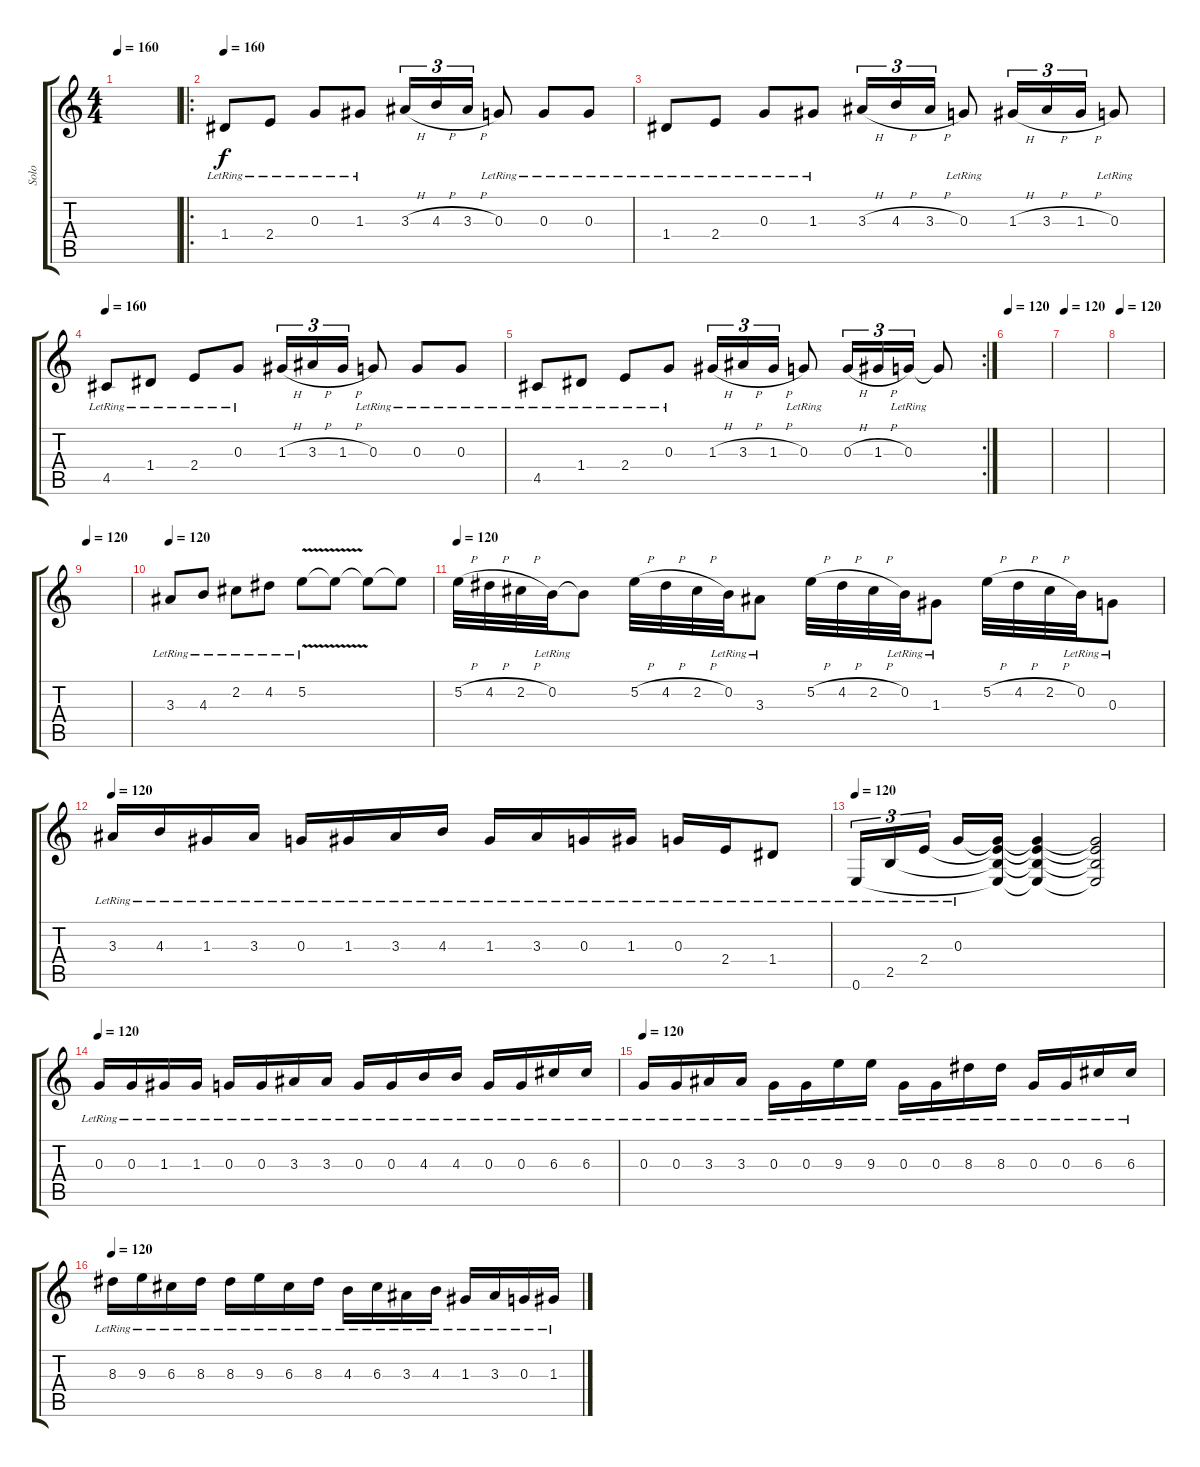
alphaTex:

\track ("Solo" "Solo") {instrument acousticguitarsteel}
\staff {score tabs}
\tuning (E4 B3 G3 D3 A2 E2) {hide}
\ts (4 4)
\tempo 160
\clef g2
\ks c
|
\ro
\tempo 160
1.4{lr}.8 2.4{lr}.8 0.3{lr}.8 1.3{lr}.8 3.3{h}.16{tu (3 2)} 4.3{h}.16{tu (3 2)} 3.3{h}.16{tu (3 2)} 0.3{lr}.8 0.3{lr}.8 0.3{lr}.8 |
1.4{lr}.8 2.4{lr}.8 0.3{lr}.8 1.3{lr}.8 3.3{h}.16{tu (3 2)} 4.3{h}.16{tu (3 2)} 3.3{h}.16{tu (3 2)} 0.3{lr}.8 1.3{h}.16{tu (3 2)} 3.3{h}.16{tu (3 2)} 1.3{h}.16{tu (3 2)} 0.3{lr}.8 |
\tempo 160
4.5{lr}.8 1.4{lr}.8 2.4{lr}.8 0.3{lr}.8 1.3{h}.16{tu (3 2)} 3.3{h}.16{tu (3 2)} 1.3{h}.16{tu (3 2)} 0.3{lr}.8 0.3{lr}.8 0.3{lr}.8 |
\rc 2
4.5{lr}.8 1.4{lr}.8 2.4{lr}.8 0.3{lr}.8 1.3{h}.16{tu (3 2)} 3.3{h}.16{tu (3 2)} 1.3{h}.16{tu (3 2)} 0.3{lr}.8 0.3{h}.16{tu (3 2)} 1.3{h}.16{tu (3 2)} 0.3{lr}.16{tu (3 2)} 0.3{t}.8 |
\tempo 120
|
\tempo 120
|
\tempo 120
|
\tempo 120
|
\tempo 120
3.3{lr}.8 4.3{lr}.8 2.2{lr}.8 4.2{lr}.8 5.2{v lr}.8 5.2{t}.8 5.2{t}.8 5.2{t}.8 |
\tempo 120
5.2{h}.32 4.2{h}.32 2.2{h}.32 0.2{lr}.32 0.2{t}.8 5.2{h}.32 4.2{h}.32 2.2{h}.32 0.2{lr}.32 3.3{lr}.8 5.2{h}.32 4.2{h}.32 2.2{h}.32 0.2{lr}.32 1.3{lr}.8 5.2{h}.32 4.2{h}.32 2.2{h}.32 0.2{lr}.32 0.3{lr}.8 |
\tempo 120
3.3{lr}.16 4.3{lr}.16 1.3{lr}.16 3.3{lr}.16 0.3{lr}.16 1.3{lr}.16 3.3{lr}.16 4.3{lr}.16 1.3{lr}.16 3.3{lr}.16 0.3{lr}.16 1.3{lr}.16 0.3{lr}.16 2.4{lr}.16 1.4{lr}.8 |
\tempo 120
0.6{lr}.16{tu (3 2)} 2.5{lr}.16{tu (3 2)} 2.4{lr}.16{tu (3 2)} 0.3{lr}.16 (0.3{t} 2.4{t} 2.5{t} 0.6{t}).16 (0.3{t} 2.4{t} 2.5{t} 0.6{t}).4 (0.3{t} 2.4{t} 2.5{t} 0.6{t}).2 |
\tempo 120
0.3{lr}.16 0.3{lr}.16 1.3{lr}.16 1.3{lr}.16 0.3{lr}.16 0.3{lr}.16 3.3{lr}.16 3.3{lr}.16 0.3{lr}.16 0.3{lr}.16 4.3{lr}.16 4.3{lr}.16 0.3{lr}.16 0.3{lr}.16 6.3{lr}.16 6.3{lr}.16 |
\tempo 120
0.3{lr}.16 0.3{lr}.16 3.3{lr}.16 3.3{lr}.16 0.3{lr}.16 0.3{lr}.16 9.3{lr}.16 9.3{lr}.16 0.3{lr}.16 0.3{lr}.16 8.3{lr}.16 8.3{lr}.16 0.3{lr}.16 0.3{lr}.16 6.3{lr}.16 6.3{lr}.16 |
\tempo 120
8.3{lr}.16 9.3{lr}.16 6.3{lr}.16 8.3{lr}.16 8.3{lr}.16 9.3{lr}.16 6.3{lr}.16 8.3{lr}.16 4.3{lr}.16 6.3{lr}.16 3.3{lr}.16 4.3{lr}.16 1.3{lr}.16 3.3{lr}.16 0.3{lr}.16 1.3{lr}.16
